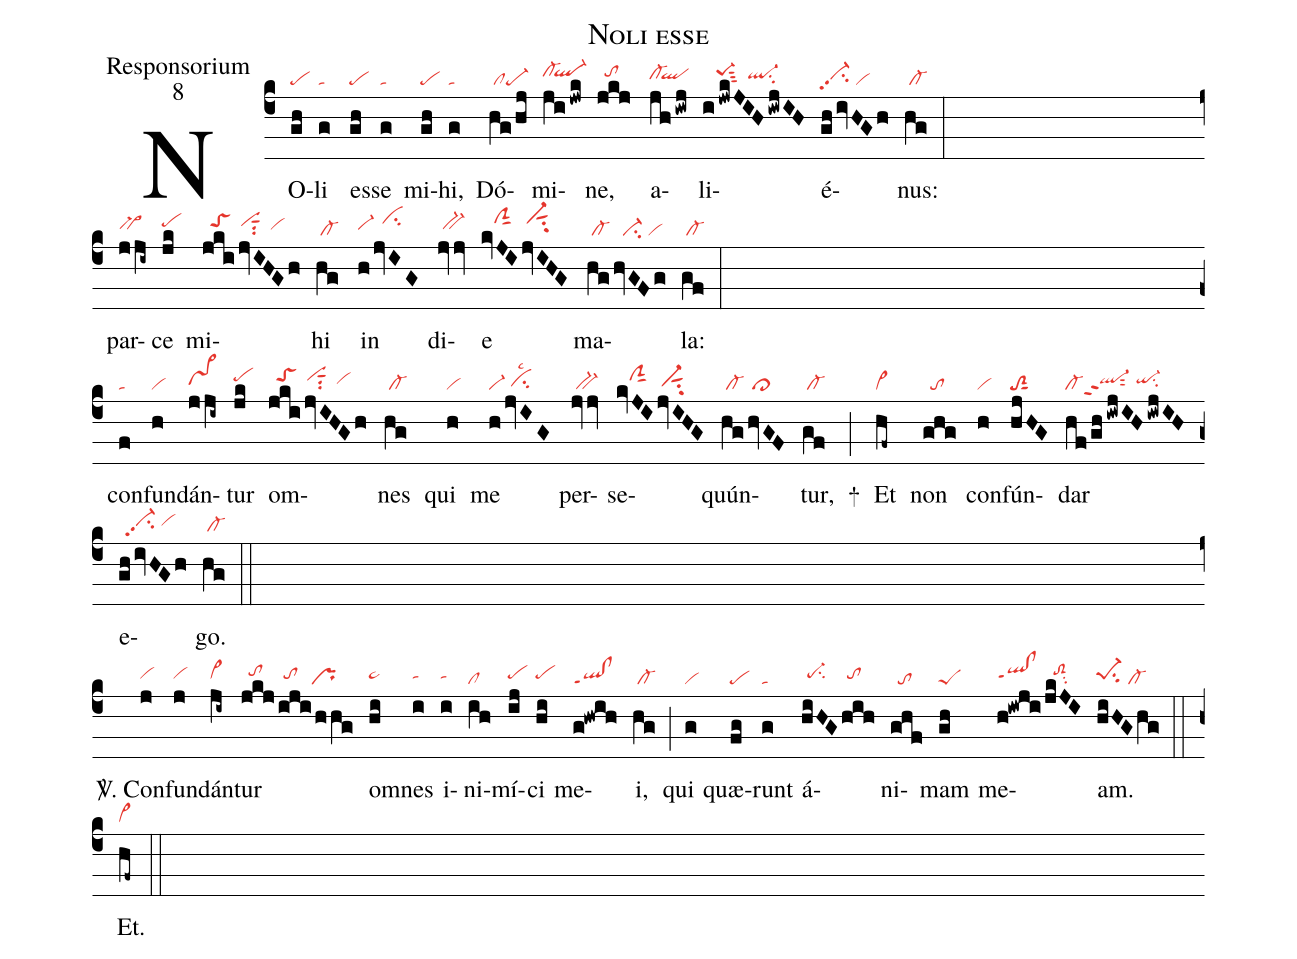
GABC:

name:Noli esse;
office-part:Responsorium;
mode:8;
nabc-lines:1;
%%
(c4)
NO(gh|pe)li(g|ta) es(gh|pe)se(g|ta) mi(gh|pe)hi,(g|ta) Dó(hg/hj|/clpe-)mi(jijwk|cl-hi``ql-hi)ne,(jkj|//tohi)
a(jhiwj|cl-hh``qlhh)li(ijwkJIHiwjIH|///pe-1hisut3//ql-hhsu2)é(ghivHGh|vi-hhpp2su2/vi)nus:(hg|/cl-) (:Z)
par(j/ji~|bv>hh)ce(jk|pehi) mi(jki/jvIHGh|//toShi//vihisut1su2//vihh)hi(hg|/cl-)
in(h/jvIG|vi-hh//cihj) di(jvv|/bv-hh)e(kvJIjvIHG|///ciGhj///vi-hjsut1su2) ma(hghvGFg|/cl-///ci-/vi)la:(gf|/cl-) (:Z)
con(f|ta)fun(h|vi)dán(j/ji~|pr~hh)tur(jk|pehi) om(jki/jvIHGh|//toShi//vihisut1su2//vihh)nes(hg|/cl-)
qui(h|vi) me(h/jvIG|vi-/cihglsc2)  per(jvv|/bv-)se(kvJIjvIHG|///ciGhi///vi-hgsut1su2)quún(hghvGF|/cl-//ci~)tur,(gf|/cl-) +(;)
Et(hf~|cl~) non(ghg|//to) con(h|vi)fún(hjHG|toS2sut1)dar(hf/gh/iwjIHiwjIH|cl-ql-hhppt2sut2/qi-hhsu2) e(ghivHGh|//vi-hhpp2su2/vihh)go.(hg|/cl-) (::Z)
<sp>V/</sp>. Con(j|vihh)fun(j|vihh)dán(ji~|cl~hh)tur(jkj/iji/h/hg|//tohi/////tohh///pr)
om(hi|pe~hh)nes(i|tahh) i(i|tahh)ni(ih|cl)mí(ij|pehh)ci(hi|pehh) me(g!hwih|ql!clppt1)i,(hg|/cl-) (;)
qui(g|vi) quæ(fg|pe)runt(g|ta) á(hiHGhih|/pe-hhsu2/////tohh)ni(ghf|//to)mam(gh|peS)
me(h!iwji/jkJI|qlhh!clhhppt1///toS2hisu2)am.(hiHGhg|pe-1hhsu2/cl-) (::)
Et.(hf~|cl~) (::)
